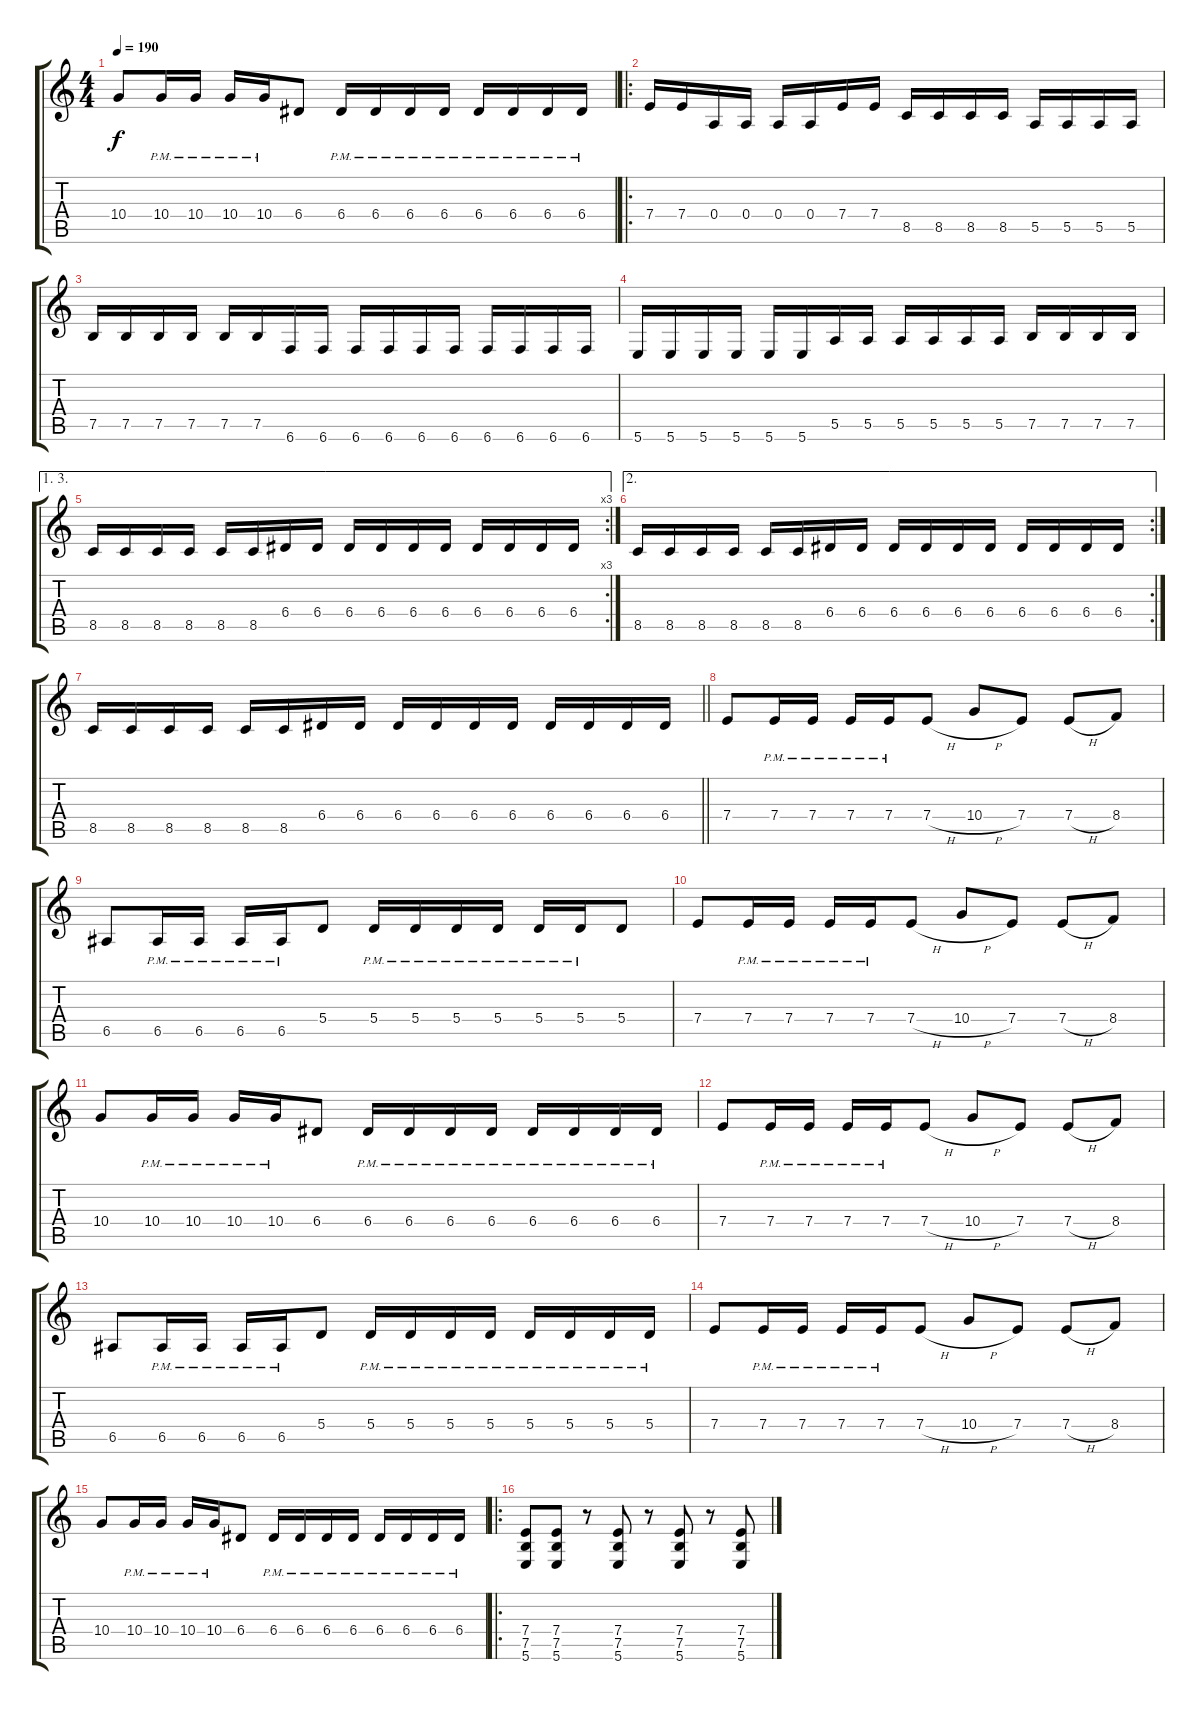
\track (" " " ") {instrument distortionguitar}
\staff {score tabs}
\tuning (B3 Gb3 D3 A2 E2 B1) {hide}
\ts (4 4)
\tempo 190
\clef g2
\ks c
10.4.8{dy f} 10.4{pm}.16 10.4{pm}.16 10.4{pm}.16 10.4{pm}.16 6.4.8 6.4{pm}.16 6.4{pm}.16 6.4{pm}.16 6.4{pm}.16 6.4{pm}.16 6.4{pm}.16 6.4{pm}.16 6.4{pm}.16 |
\ro
7.4.16 7.4.16 0.4.16 0.4.16 0.4.16 0.4.16 7.4.16 7.4.16 8.5.16 8.5.16 8.5.16 8.5.16 5.5.16 5.5.16 5.5.16 5.5.16 |
7.5.16 7.5.16 7.5.16 7.5.16 7.5.16 7.5.16 6.6.16 6.6.16 6.6.16 6.6.16 6.6.16 6.6.16 6.6.16 6.6.16 6.6.16 6.6.16 |
5.6.16 5.6.16 5.6.16 5.6.16 5.6.16 5.6.16 5.5.16 5.5.16 5.5.16 5.5.16 5.5.16 5.5.16 7.5.16 7.5.16 7.5.16 7.5.16 |
\ae (1 3)
\rc 3
8.5.16 8.5.16 8.5.16 8.5.16 8.5.16 8.5.16 6.4.16 6.4.16 6.4.16 6.4.16 6.4.16 6.4.16 6.4.16 6.4.16 6.4.16 6.4.16 |
\ae 2
\rc 2
8.5.16 8.5.16 8.5.16 8.5.16 8.5.16 8.5.16 6.4.16 6.4.16 6.4.16 6.4.16 6.4.16 6.4.16 6.4.16 6.4.16 6.4.16 6.4.16 |
\barLineRight lightlight
8.5.16 8.5.16 8.5.16 8.5.16 8.5.16 8.5.16 6.4.16 6.4.16 6.4.16 6.4.16 6.4.16 6.4.16 6.4.16 6.4.16 6.4.16 6.4.16 |
7.4.8 7.4{pm}.16 7.4{pm}.16 7.4{pm}.16 7.4{pm}.16 7.4{h}.8 10.4{h}.8 7.4.8 7.4{h}.8 8.4.8 |
6.5.8 6.5{pm}.16 6.5{pm}.16 6.5{pm}.16 6.5{pm}.16 5.4.8 5.4{pm}.16 5.4{pm}.16 5.4{pm}.16 5.4{pm}.16 5.4{pm}.16 5.4{pm}.16 5.4.8 |
7.4.8 7.4{pm}.16 7.4{pm}.16 7.4{pm}.16 7.4{pm}.16 7.4{h}.8 10.4{h}.8 7.4.8 7.4{h}.8 8.4.8 |
10.4.8 10.4{pm}.16 10.4{pm}.16 10.4{pm}.16 10.4{pm}.16 6.4.8 6.4{pm}.16 6.4{pm}.16 6.4{pm}.16 6.4{pm}.16 6.4{pm}.16 6.4{pm}.16 6.4{pm}.16 6.4{pm}.16 |
7.4.8 7.4{pm}.16 7.4{pm}.16 7.4{pm}.16 7.4{pm}.16 7.4{h}.8 10.4{h}.8 7.4.8 7.4{h}.8 8.4.8 |
6.5.8 6.5{pm}.16 6.5{pm}.16 6.5{pm}.16 6.5{pm}.16 5.4.8 5.4{pm}.16 5.4{pm}.16 5.4{pm}.16 5.4{pm}.16 5.4{pm}.16 5.4{pm}.16 5.4{pm}.16 5.4{pm}.16 |
7.4.8 7.4{pm}.16 7.4{pm}.16 7.4{pm}.16 7.4{pm}.16 7.4{h}.8 10.4{h}.8 7.4.8 7.4{h}.8 8.4.8 |
10.4.8 10.4{pm}.16 10.4{pm}.16 10.4{pm}.16 10.4{pm}.16 6.4.8 6.4{pm}.16 6.4{pm}.16 6.4{pm}.16 6.4{pm}.16 6.4{pm}.16 6.4{pm}.16 6.4{pm}.16 6.4{pm}.16 |
\ro
(7.4 7.5 5.6).8 (7.4 7.5 5.6).8 r.8 (7.4 7.5 5.6).8 r.8 (7.4 7.5 5.6).8 r.8 (7.4 7.5 5.6).8
